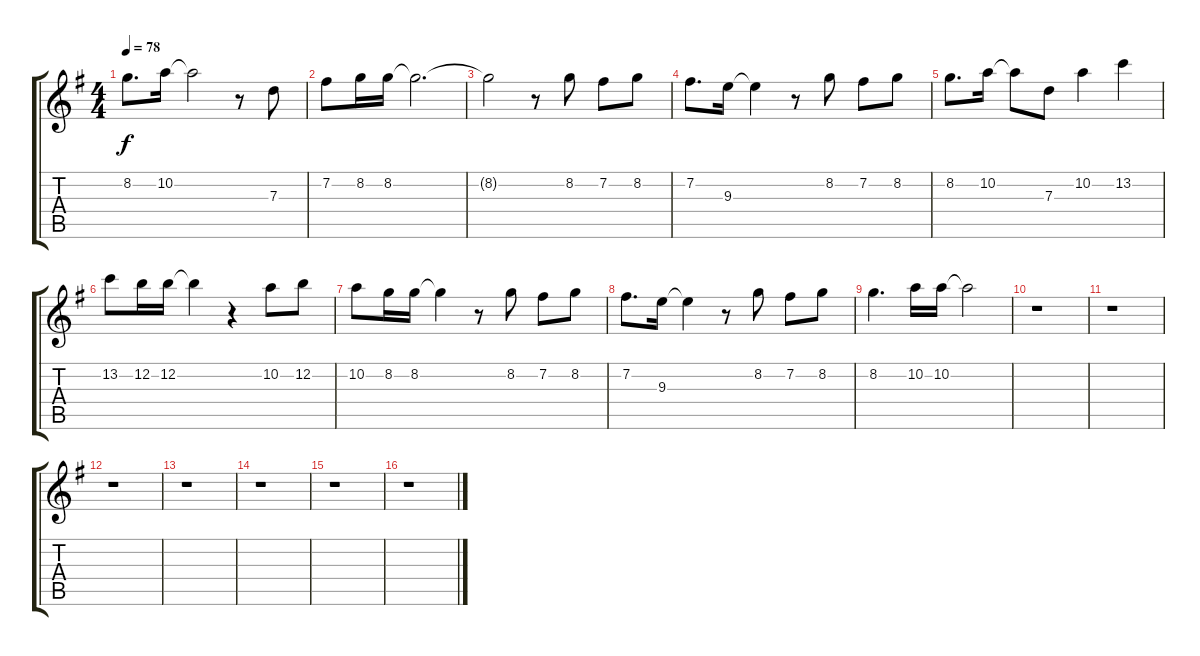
\track "" {instrument acousticguitarsteel}
\staff {score tabs}
\tuning (E4 B3 G3 D3 A2 E2) {hide}
\ts (4 4)
\tempo 78
\clef g2
\ks g
8.2.8{d dy f} 10.2.16 10.2{t}.2 r.8 7.3.8 |
7.2.8 8.2.16 8.2.16 8.2{t}.2{d} |
8.2{t}.2 r.8 8.2.8 7.2.8 8.2.8 |
7.2.8{d} 9.3.16 9.3{t}.4 r.8 8.2.8 7.2.8 8.2.8 |
8.2.8{d} 10.2.16 10.2{t}.8 7.3.8 10.2.4 13.2.4 |
13.2.8 12.2.16 12.2.16 12.2{t}.4 r.4 10.2.8 12.2.8 |
10.2.8 8.2.16 8.2.16 8.2{t}.4 r.8 8.2.8 7.2.8 8.2.8 |
7.2.8{d} 9.3.16 9.3{t}.4 r.8 8.2.8 7.2.8 8.2.8 |
8.2.4{d} 10.2.16 10.2.16 10.2{t}.2 |
r.1 |
r.1 |
r.1 |
r.1 |
r.1 |
r.1 |
r.1
